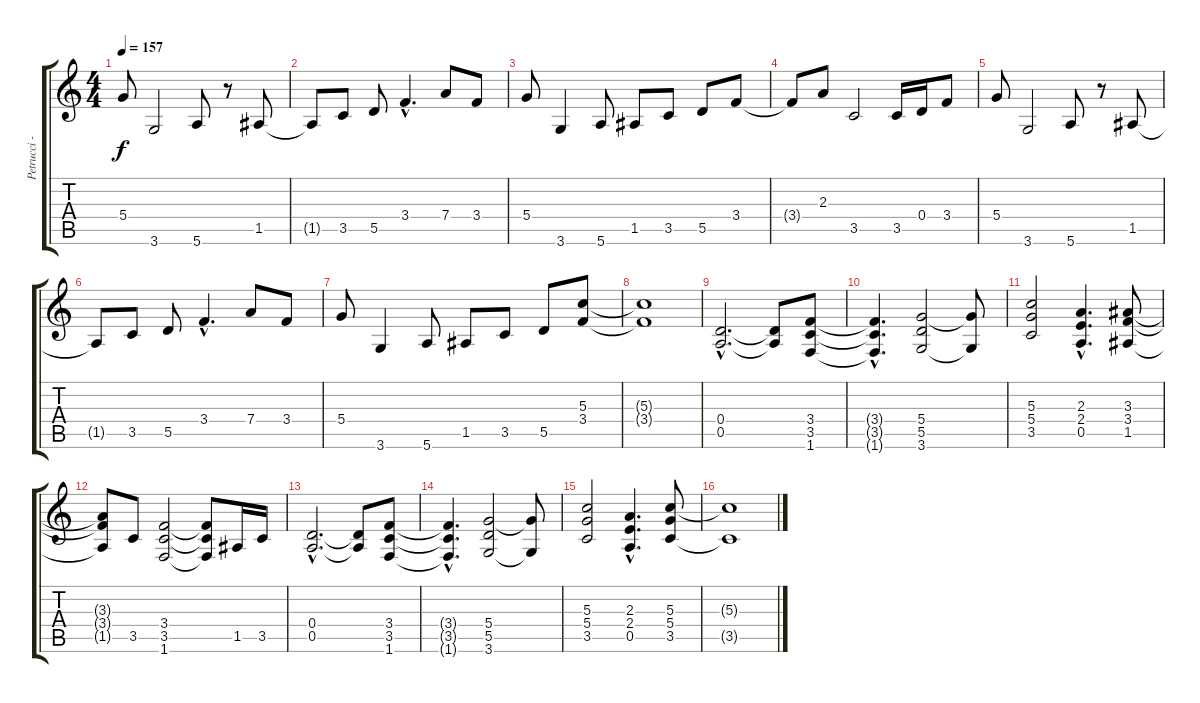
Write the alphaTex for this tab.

\track ("Petrucci - Overdriven Guitar" "Petrucci -") {instrument distortionguitar}
\staff {score tabs}
\tuning (E4 B3 G3 D3 A2 E2) {hide}
\ts (4 4)
\tempo 157
\clef g2
\ks c
5.4.8{dy f volume 10} 3.6.2 5.6.8 r.8 1.5.8 |
1.5{t}.8 3.5.8 5.5.8 3.4{hac}.4{d} 7.4.8 3.4.8 |
5.4.8 3.6.4 5.6.8 1.5.8 3.5.8 5.5.8 3.4.8 |
3.4{t}.8 2.3.8 3.5.2 3.5.16 0.4.16 3.4.8 |
5.4.8{volume 10} 3.6.2 5.6.8 r.8 1.5.8 |
1.5{t}.8 3.5.8 5.5.8 3.4{hac}.4{d} 7.4.8 3.4.8 |
5.4.8 3.6.4 5.6.8 1.5.8 3.5.8 5.5.8 (5.3 3.4).8 |
(5.3{t} 3.4{t}).1 |
(0.4{hac} 0.5{hac}).2{d} (0.4{t} 0.5{t}).8 (3.4 3.5 1.6).8 |
(3.4{hac t} 3.5{hac t} 1.6{hac t}).4{d} (5.4 5.5 3.6).2 (5.4{t} 3.6{t}).8 |
(5.3 5.4 3.5).2 (2.3{hac} 2.4{hac} 0.5{hac}).4{d} (3.3 3.4 1.5).8 |
(3.3{t} 3.4{t} 1.5{t}).8 3.5.8 (3.4 3.5 1.6).2 (3.4{t} 3.5{t} 1.6{t}).8 1.5.16 3.5.16 |
(0.4{hac} 0.5{hac}).2{d} (0.4{t} 0.5{t}).8 (3.4 3.5 1.6).8 |
(3.4{hac t} 3.5{hac t} 1.6{hac t}).4{d} (5.4 5.5 3.6).2 (5.4{t} 3.6{t}).8 |
(5.3 5.4 3.5).2 (2.3{hac} 2.4{hac} 0.5{hac}).4{d} (5.3 5.4 3.5).8 |
(5.3{t} 3.5{t}).1
